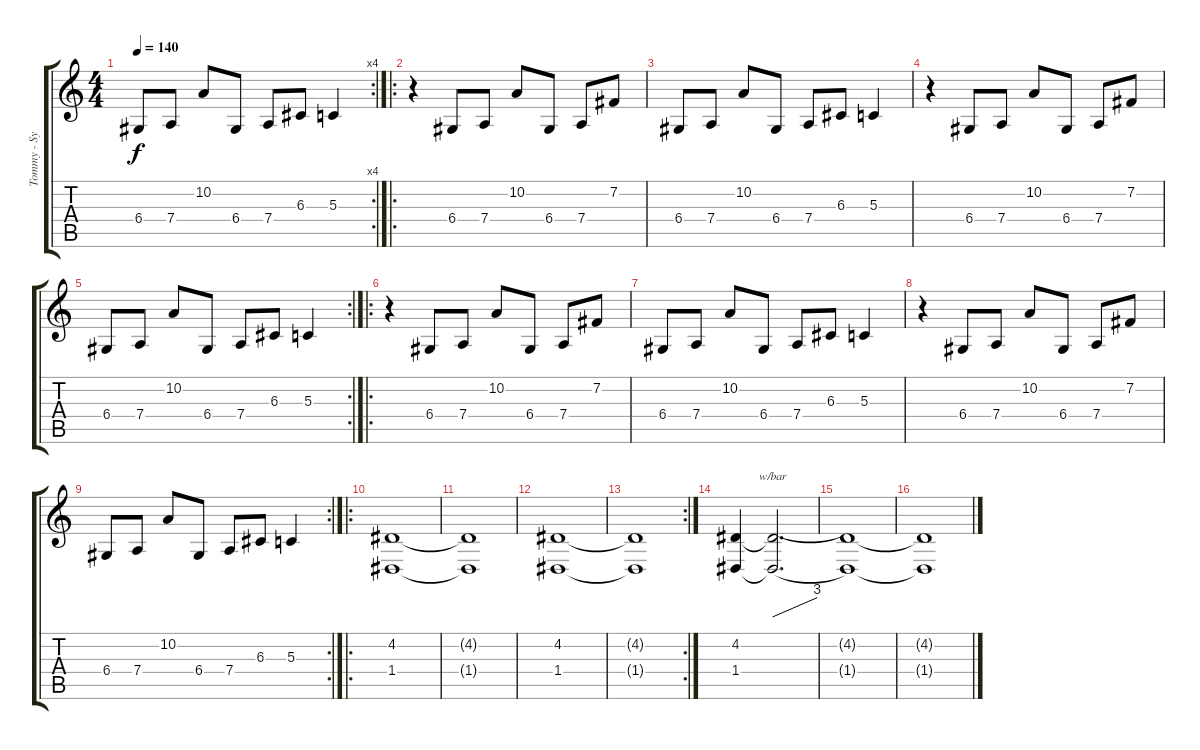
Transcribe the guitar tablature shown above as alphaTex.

\track ("Tommy - Synth" "Tommy - Sy") {instrument fx5brightness}
\staff {score tabs}
\tuning (E4 B3 G3 D3 A2 E2) {hide}
\rc 4
\ts (4 4)
\tempo 140
\clef g2
\ks c
6.4.8{dy f} 7.4.8 10.2.8 6.4.8 7.4.8 6.3.8 5.3.4 |
\ro
r.4 6.4.8 7.4.8 10.2.8 6.4.8 7.4.8 7.2.8 |
6.4.8 7.4.8 10.2.8 6.4.8 7.4.8 6.3.8 5.3.4 |
r.4 6.4.8 7.4.8 10.2.8 6.4.8 7.4.8 7.2.8 |
\rc 2
6.4.8 7.4.8 10.2.8 6.4.8 7.4.8 6.3.8 5.3.4 |
\ro
r.4 6.4.8 7.4.8 10.2.8 6.4.8 7.4.8 7.2.8 |
6.4.8 7.4.8 10.2.8 6.4.8 7.4.8 6.3.8 5.3.4 |
r.4 6.4.8 7.4.8 10.2.8 6.4.8 7.4.8 7.2.8 |
\rc 2
6.4.8 7.4.8 10.2.8 6.4.8 7.4.8 6.3.8 5.3.4 |
\ro
(4.2 1.4).1 |
(4.2{t} 1.4{t}).1 |
(4.2 1.4).1 |
\rc 2
(4.2{t} 1.4{t}).1 |
(4.2 1.4).4 (4.2{t} 1.4{t}).2{d tbe (dive default 0 0 60 12)} |
(4.2{t} 1.4{t}).1 |
(4.2{t} 1.4{t}).1
